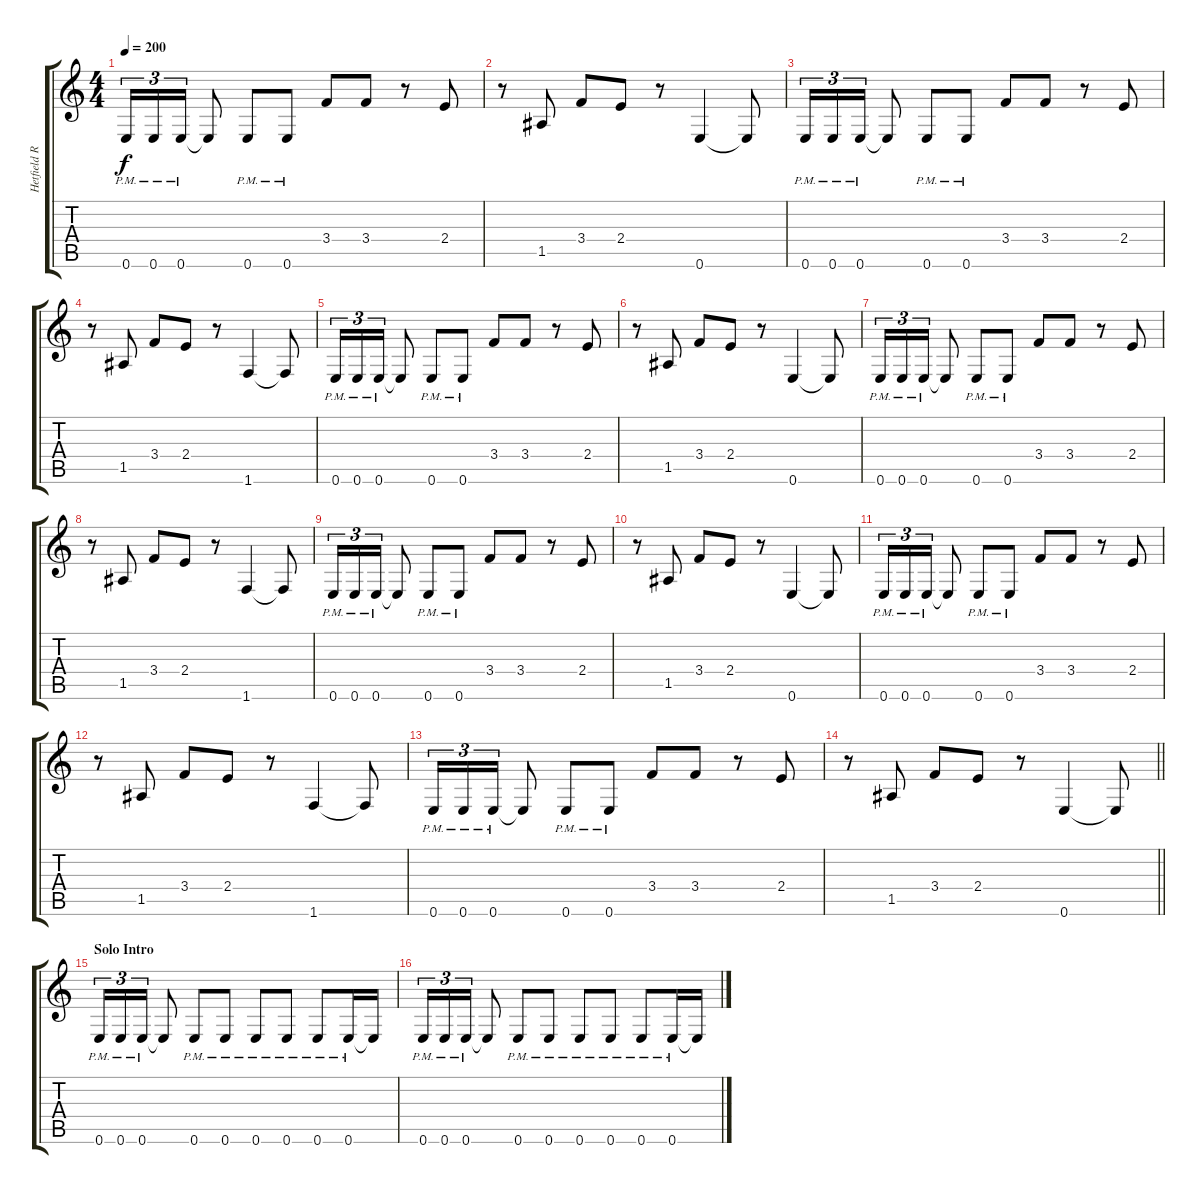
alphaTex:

\track ("Hetfield Rhythm" "Hetfield R") {instrument distortionguitar}
\staff {score tabs}
\tuning (E4 B3 G3 D3 A2 E2) {hide}
\ts (4 4)
\tempo 200
\clef g2
\ks c
0.6{pm}.16{tu (3 2) dy f} 0.6{pm}.16{tu (3 2)} 0.6{pm}.16{tu (3 2)} 0.6{t}.8 0.6{pm}.8 0.6{pm}.8 3.4.8 3.4.8 r.8 2.4.8 |
r.8 1.5.8 3.4.8 2.4.8 r.8 0.6.4 0.6{t}.8 |
0.6{pm}.16{tu (3 2)} 0.6{pm}.16{tu (3 2)} 0.6{pm}.16{tu (3 2)} 0.6{t}.8 0.6{pm}.8 0.6{pm}.8 3.4.8 3.4.8 r.8 2.4.8 |
r.8 1.5.8 3.4.8 2.4.8 r.8 1.6.4 1.6{t}.8 |
0.6{pm}.16{tu (3 2)} 0.6{pm}.16{tu (3 2)} 0.6{pm}.16{tu (3 2)} 0.6{t}.8 0.6{pm}.8 0.6{pm}.8 3.4.8 3.4.8 r.8 2.4.8 |
r.8 1.5.8 3.4.8 2.4.8 r.8 0.6.4 0.6{t}.8 |
0.6{pm}.16{tu (3 2)} 0.6{pm}.16{tu (3 2)} 0.6{pm}.16{tu (3 2)} 0.6{t}.8 0.6{pm}.8 0.6{pm}.8 3.4.8 3.4.8 r.8 2.4.8 |
r.8 1.5.8 3.4.8 2.4.8 r.8 1.6.4 1.6{t}.8 |
0.6{pm}.16{tu (3 2)} 0.6{pm}.16{tu (3 2)} 0.6{pm}.16{tu (3 2)} 0.6{t}.8 0.6{pm}.8 0.6{pm}.8 3.4.8 3.4.8 r.8 2.4.8 |
r.8 1.5.8 3.4.8 2.4.8 r.8 0.6.4 0.6{t}.8 |
0.6{pm}.16{tu (3 2)} 0.6{pm}.16{tu (3 2)} 0.6{pm}.16{tu (3 2)} 0.6{t}.8 0.6{pm}.8 0.6{pm}.8 3.4.8 3.4.8 r.8 2.4.8 |
r.8 1.5.8 3.4.8 2.4.8 r.8 1.6.4 1.6{t}.8 |
0.6{pm}.16{tu (3 2)} 0.6{pm}.16{tu (3 2)} 0.6{pm}.16{tu (3 2)} 0.6{t}.8 0.6{pm}.8 0.6{pm}.8 3.4.8 3.4.8 r.8 2.4.8 |
\barLineRight lightlight
r.8 1.5.8 3.4.8 2.4.8 r.8 0.6.4 0.6{t}.8 |
\section ("" "Solo Intro")
0.6{pm}.16{tu (3 2)} 0.6{pm}.16{tu (3 2)} 0.6{pm}.16{tu (3 2)} 0.6{t}.8 0.6{pm}.8 0.6{pm}.8 0.6{pm}.8 0.6{pm}.8 0.6{pm}.8 0.6{pm}.16 0.6{t}.16 |
0.6{pm}.16{tu (3 2)} 0.6{pm}.16{tu (3 2)} 0.6{pm}.16{tu (3 2)} 0.6{t}.8 0.6{pm}.8 0.6{pm}.8 0.6{pm}.8 0.6{pm}.8 0.6{pm}.8 0.6{pm}.16 0.6{t}.16
